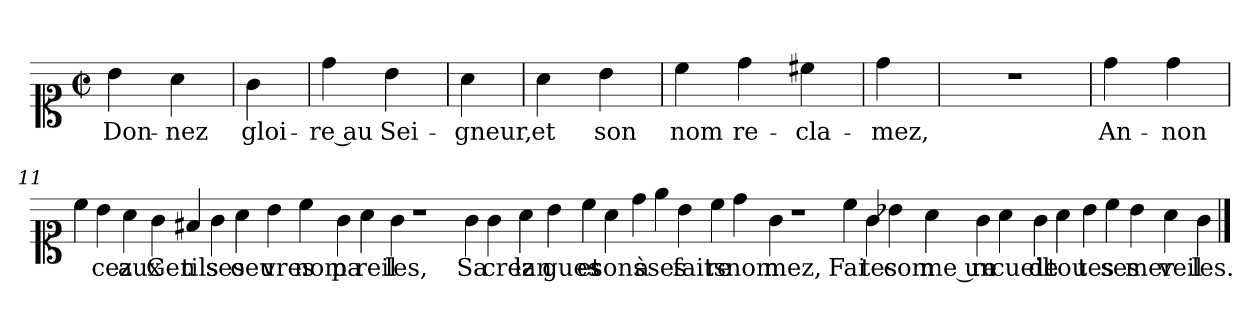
**kern	**text
*part1	*part1
*staff1	*staff1
*clefC1	*
*k[]	*
*C:	*
*M2/2	*
*met(c|)	*
=1	=1
4b	Don-
4a	-nez
=2	=2
4g	gloi-
=3	=3
4dd	-re au
4b	Sei-
=4	=4
4a	-gneur,
=5	=5
4a	et
4b	son
=6	=6
4cc	nom
4dd	re-
4cc#X	-cla-
=8	=8
4dd	-mez,
=9	=9
1r	.
=10	=10
4dd	An-
4dd	-non-
=11	=11
4cc	--
4b	-cez
4a	aux
4g	Gen-
4f#X	-tils
4g	ses
4a	oeu-
4b	-vres
4cc	nom-
4g	-pa-
4a	-reil-
4g	-les,
1r	.
4g	Sa-
4g	-crez
4a	lan-
4b	-gues
4cc	et
4a	sons
4dd	à
4ee	ses
4b	faits
4cc	re-
4dd	-nom-
4g	-mez,
1r	.
4cc	Fai-
4g	-tes
4b-X	com-
4a	-me un
4g	re-
4a	-cueil
4g	de
4a	tou-
4b-	-tes
4cc	ses
4b-	mer-
4a	-veil-
4g	-les.
==	==
*-	*-
